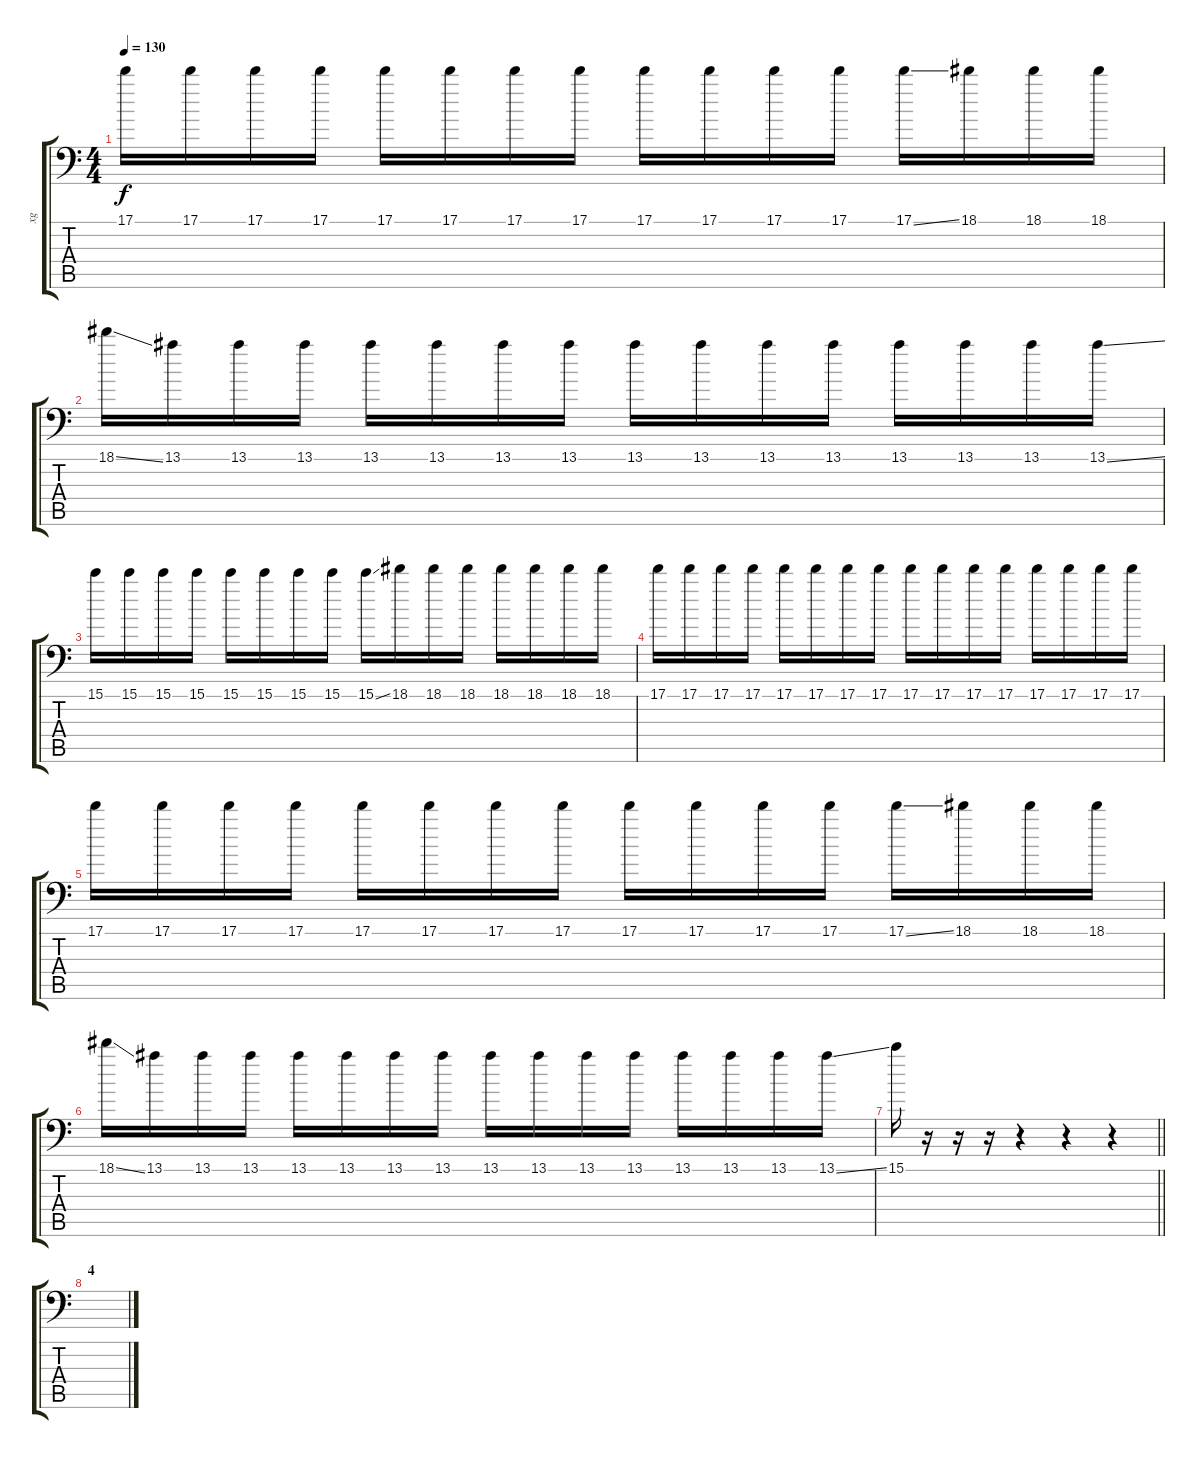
\track ("xg" "xg") {instrument distortionguitar}
\staff {score tabs}
\tuning (A3 E3 C3 G2 D2 G1) {hide}
\ts (4 4)
\tempo 130
\clef f4
\ks c
17.1.16{dy f} 17.1.16 17.1.16 17.1.16 17.1.16 17.1.16 17.1.16 17.1.16 17.1.16 17.1.16 17.1.16 17.1.16 17.1{ss}.16 18.1.16 18.1.16 18.1.16 |
18.1{ss}.16 13.1.16 13.1.16 13.1.16 13.1.16 13.1.16 13.1.16 13.1.16 13.1.16 13.1.16 13.1.16 13.1.16 13.1.16 13.1.16 13.1.16 13.1{ss}.16 |
15.1.16 15.1.16 15.1.16 15.1.16 15.1.16 15.1.16 15.1.16 15.1.16 15.1{ss}.16 18.1.16 18.1.16 18.1.16 18.1.16 18.1.16 18.1.16 18.1.16 |
17.1.16 17.1.16 17.1.16 17.1.16 17.1.16 17.1.16 17.1.16 17.1.16 17.1.16 17.1.16 17.1.16 17.1.16 17.1.16 17.1.16 17.1.16 17.1.16 |
17.1.16 17.1.16 17.1.16 17.1.16 17.1.16 17.1.16 17.1.16 17.1.16 17.1.16 17.1.16 17.1.16 17.1.16 17.1{ss}.16 18.1.16 18.1.16 18.1.16 |
18.1{ss}.16 13.1.16 13.1.16 13.1.16 13.1.16 13.1.16 13.1.16 13.1.16 13.1.16 13.1.16 13.1.16 13.1.16 13.1.16 13.1.16 13.1.16 13.1{ss}.16 |
\barLineRight lightlight
15.1.16 r.16 r.16 r.16 r.4 r.4 r.4 |
\section ("" "4")
